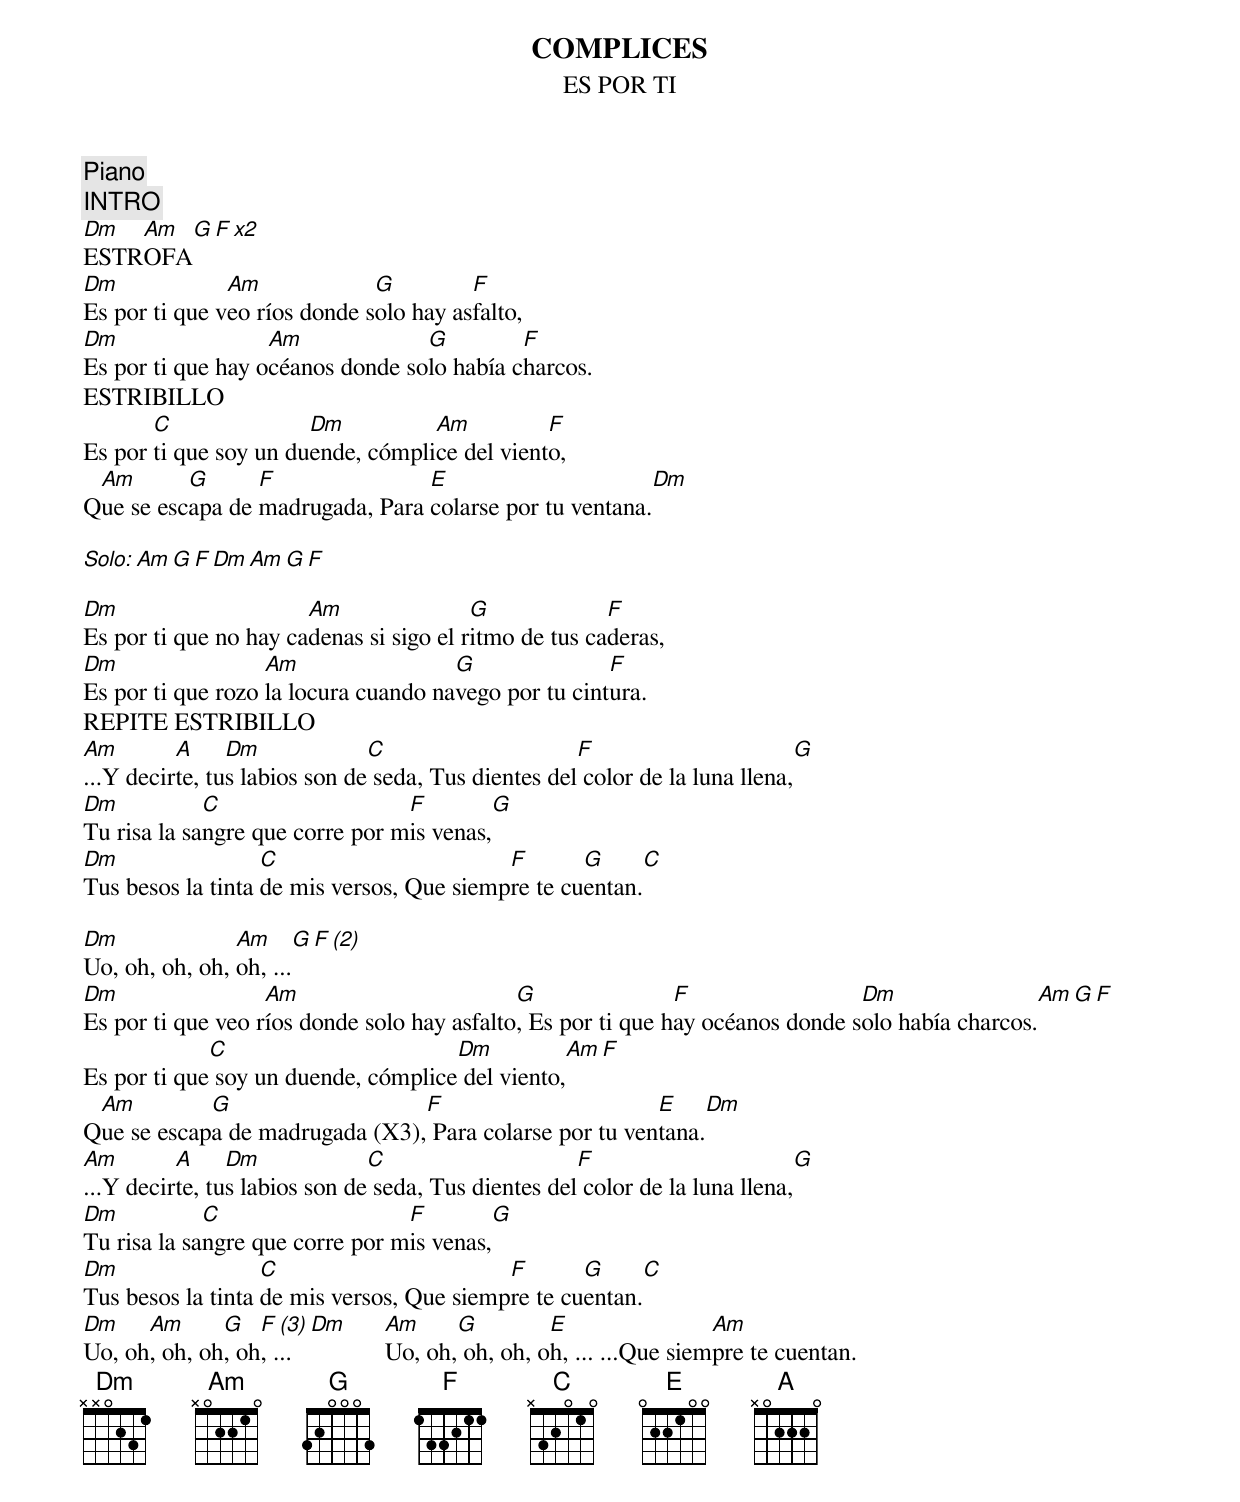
COMPLICES
ES POR TI
Piano
INTRO
Dm  Am  G  F  x2
ESTROFA
Dm             Am             G         F
Es por ti que veo ríos donde solo hay asfalto,
Dm                 Am             G         F
Es por ti que hay océanos donde solo había charcos.
ESTRIBILLO
       C               Dm          Am          F
Es por ti que soy un duende, cómplice del viento,
 Am       G      F		 E                      Dm
Que se escapa de madrugada, Para colarse por tu ventana.

Solo: Am  G  F  Dm  Am  G  F

Dm                     Am                G             F
Es por ti que no hay cadenas si sigo el ritmo de tus caderas,
Dm                 Am                 G               F
Es por ti que rozo la locura cuando navego por tu cintura.
REPITE ESTRIBILLO
Am        A     Dm             C		     F                                    G
...Y decirte, tus labios son de seda, Tus dientes del color de la luna llena,
Dm           C                   F                         G
Tu risa la sangre que corre por mis venas,
Dm                 C                       F	   G                             C
Tus besos la tinta de mis versos, Que siempre te cuentan.

Dm              Am     G   F  (2)
Uo, oh, oh, oh, oh, ...
Dm                 Am                        G                F			Dm                  Am           G          F
Es por ti que veo ríos donde solo hay asfalto, Es por ti que hay océanos donde solo había charcos.
             C                       Dm          Am                      F
Es por ti que soy un duende, cómplice del viento,
 Am         G                   F			E                   Dm
Que se escapa de madrugada (X3), Para colarse por tu ventana.
Am        A     Dm             C		     F                                    G
...Y decirte, tus labios son de seda, Tus dientes del color de la luna llena,
Dm           C                   F                         G
Tu risa la sangre que corre por mis venas,
Dm                 C                       F	   G                             C
Tus besos la tinta de mis versos, Que siempre te cuentan.
Dm    Am      G   F  (3) Dm    Am     G		E                 Am
Uo, oh, oh, oh, oh, ...        Uo, oh, oh, oh, oh, ... ...Que siempre te cuentan.
